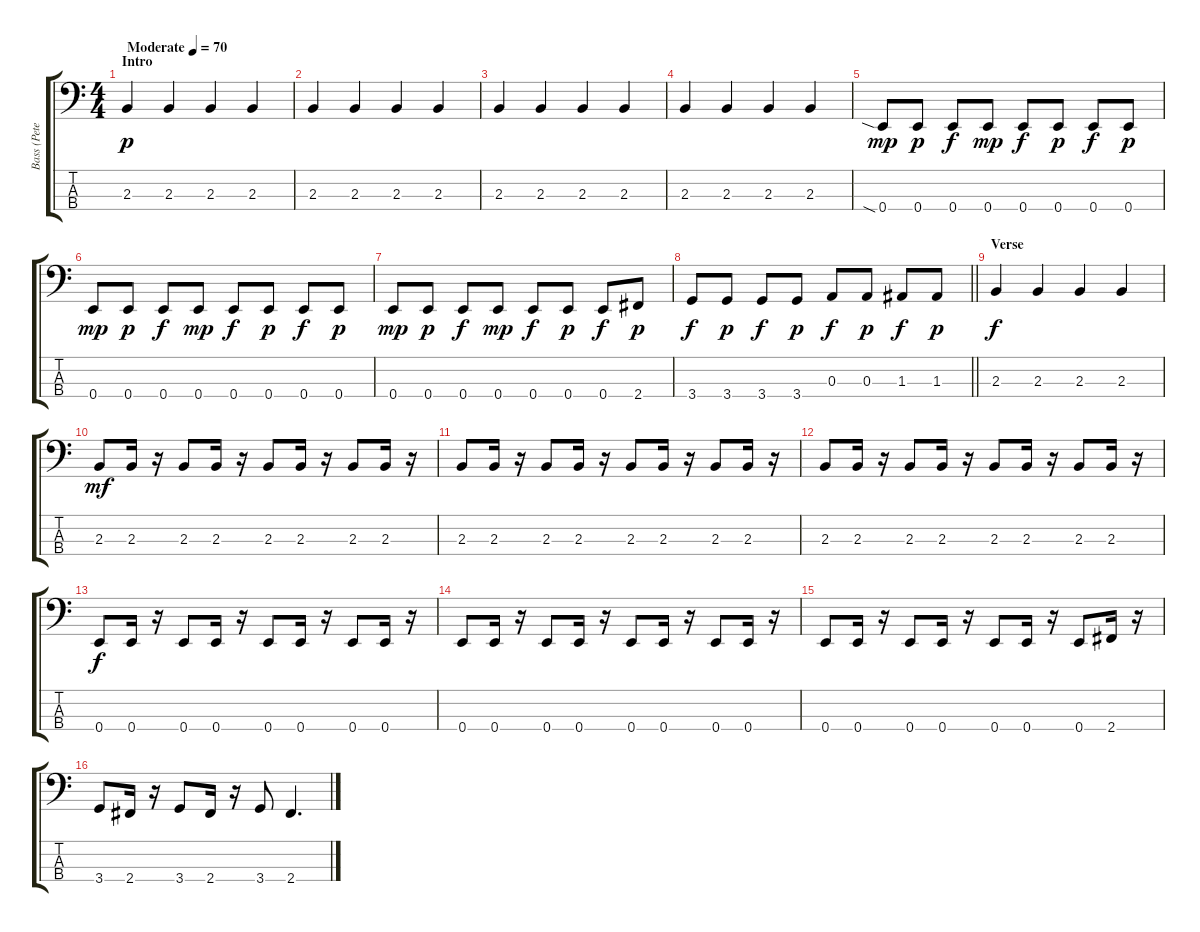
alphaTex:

\track ("Bass (Pete)" "Bass (Pete") {instrument electricbassfinger}
\staff {score tabs}
\tuning (G2 D2 A1 E1) {hide}
\ts (4 4)
\section ("" "Intro")
\tempo (70 "Moderate")
\clef f4
\ks c
2.3.4{dy p instrument electricbassfinger} 2.3.4 2.3.4 2.3.4 |
2.3.4 2.3.4 2.3.4 2.3.4 |
2.3.4 2.3.4 2.3.4 2.3.4 |
2.3.4 2.3.4 2.3.4 2.3.4 |
0.4{sia}.8{dy mp} 0.4.8{dy p} 0.4.8{dy f} 0.4.8{dy mp} 0.4.8{dy f} 0.4.8{dy p} 0.4.8{dy f} 0.4.8{dy p} |
0.4.8{dy mp} 0.4.8{dy p} 0.4.8{dy f} 0.4.8{dy mp} 0.4.8{dy f} 0.4.8{dy p} 0.4.8{dy f} 0.4.8{dy p} |
0.4.8{dy mp} 0.4.8{dy p} 0.4.8{dy f} 0.4.8{dy mp} 0.4.8{dy f} 0.4.8{dy p} 0.4.8{dy f} 2.4.8{dy p} |
\barLineRight lightlight
3.4.8{dy f} 3.4.8{dy p} 3.4.8{dy f} 3.4.8{dy p} 0.3.8{dy f} 0.3.8{dy p} 1.3.8{dy f} 1.3.8{dy p} |
\section ("" "Verse")
2.3.4{dy f} 2.3.4 2.3.4 2.3.4 |
2.3.8{dy mf} 2.3.16 r.16 2.3.8 2.3.16 r.16 2.3.8 2.3.16 r.16 2.3.8 2.3.16 r.16 |
2.3.8 2.3.16 r.16 2.3.8 2.3.16 r.16 2.3.8 2.3.16 r.16 2.3.8 2.3.16 r.16 |
2.3.8 2.3.16 r.16 2.3.8 2.3.16 r.16 2.3.8 2.3.16 r.16 2.3.8 2.3.16 r.16 |
0.4.8{dy f} 0.4.16 r.16 0.4.8 0.4.16 r.16 0.4.8 0.4.16 r.16 0.4.8 0.4.16 r.16 |
0.4.8 0.4.16 r.16 0.4.8 0.4.16 r.16 0.4.8 0.4.16 r.16 0.4.8 0.4.16 r.16 |
0.4.8 0.4.16 r.16 0.4.8 0.4.16 r.16 0.4.8 0.4.16 r.16 0.4.8 2.4.16 r.16 |
3.4.8 2.4.16 r.16 3.4.8 2.4.16 r.16 3.4.8 2.4.4{d}
